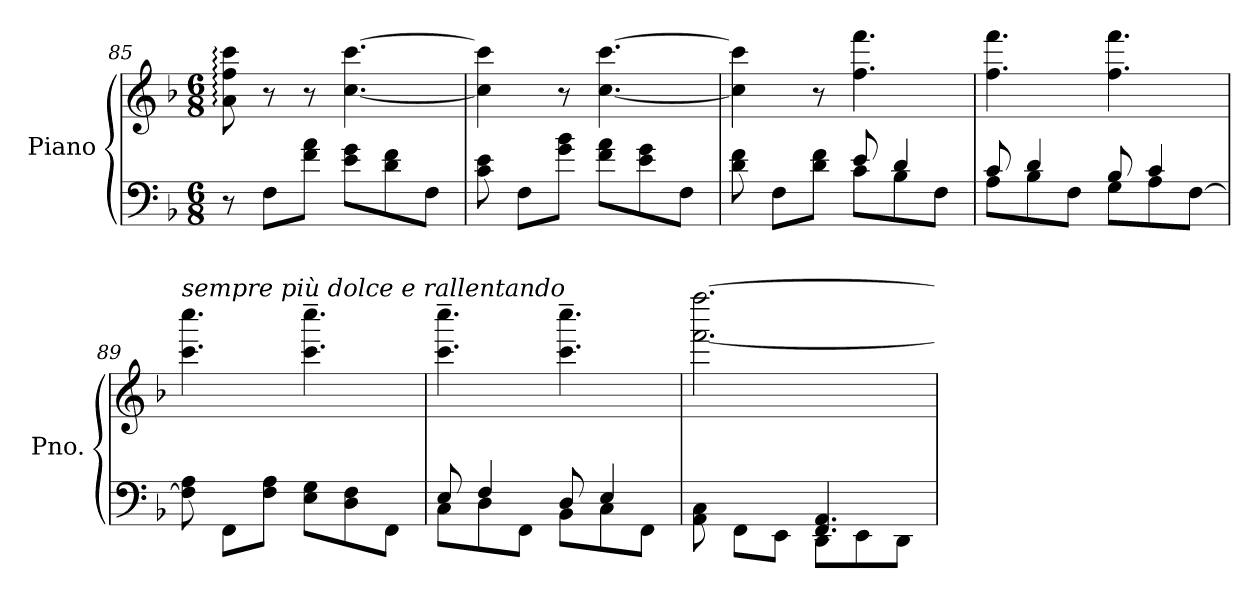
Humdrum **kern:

**kern	**kern
*part1	*part1
*staff2	*staff1
*I"Piano	*
*I'Pno.	*
*clefF4	*clefG2
*k[b-]	*k[b-]
*M6/8	*M6/8
=85	=85
8r	8a\: 8ff\: 8ccc\:
8F\L	8r
8f\ 8a\J	8r
8e\ 8g\L	[4.cc\ [4.ccc\
8d\ 8f\	.
8F\J	.
=86	=86
8c\ 8e\	4cc\] 4ccc\]
8F\L	.
8g\ 8b-\J	8r
8f\ 8a\L	[4.cc\ [4.ccc\
8e\ 8g\	.
8F\J	.
=87	=87
*^	*
8d\ 8f\	4.ryy	4cc\] 4ccc\]
8F\L	.	.
8d\ 8f\J	.	8r
8c\L	8e/	4.ff\ 4.fff\
8B-\	4d/	.
8F\J	.	.
=88	=88	=88
8A\L	8c/	4.ff\ 4.fff\
8B-\	4d/	.
8F\J	.	.
8G\L	8B-/	4.ff\ 4.fff\
8A\	4c/	.
[8F\J	.	.
*v	*v	*
!!LO:LB:g=z
=89	=89
!	!LO:TX:a:i:t=sempre più dolce e rallentando
8F\] 8A\	4.ccc\ 4.cccc\
8FF\L	.
8F\ 8A\J	.
8E\ 8G\L	4.ccc\~ 4.cccc\~
8D\ 8F\	.
8FF\J	.
=90	=90
*^	*
8C\L	8E/	4.ccc\~ 4.cccc\~
8D\	4F/	.
8FF\J	.	.
8BB-\L	8D/	4.ccc\~ 4.cccc\~
8C\	4E/	.
8FF\J	.	.
=91	=91	=91
8AA\ 8C\	4.ryy	[2.fff\ [2.ffff\
8FF\L	.	.
8EE\J	.	.
8DD\L	4.FF/~ 4.AA/~	.
8EE\	.	.
8DD\J	.	.
*v	*v	*
=	=
*-	*-
